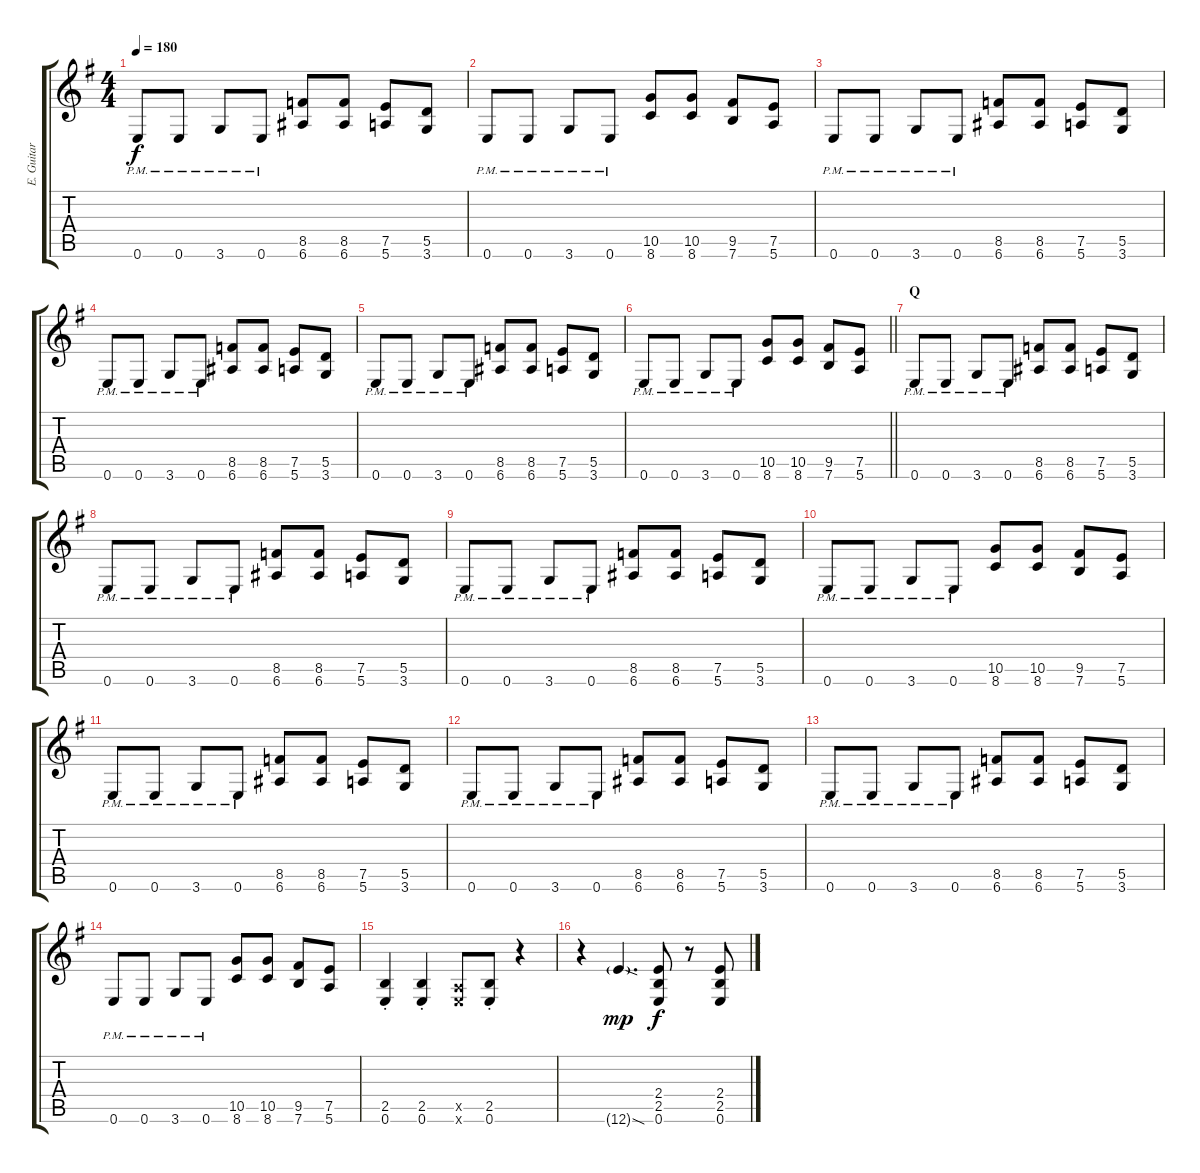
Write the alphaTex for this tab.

\track ("E. Guitar II" "E. Guitar ") {instrument overdrivenguitar}
\staff {score tabs}
\tuning (E4 B3 G3 D3 A2 E2) {hide}
\ts (4 4)
\tempo 180
\clef g2
\ks g
0.6{pm}.8{dy f} 0.6{pm}.8 3.6{pm}.8 0.6{pm}.8 (8.5 6.6).8 (8.5 6.6).8 (7.5 5.6).8 (5.5 3.6).8 |
0.6{pm}.8 0.6{pm}.8 3.6{pm}.8 0.6{pm}.8 (10.5 8.6).8 (10.5 8.6).8 (9.5 7.6).8 (7.5 5.6).8 |
0.6{pm}.8 0.6{pm}.8 3.6{pm}.8 0.6{pm}.8 (8.5 6.6).8 (8.5 6.6).8 (7.5 5.6).8 (5.5 3.6).8 |
0.6{pm}.8 0.6{pm}.8 3.6{pm}.8 0.6{pm}.8 (8.5 6.6).8 (8.5 6.6).8 (7.5 5.6).8 (5.5 3.6).8 |
0.6{pm}.8 0.6{pm}.8 3.6{pm}.8 0.6{pm}.8 (8.5 6.6).8 (8.5 6.6).8 (7.5 5.6).8 (5.5 3.6).8 |
\barLineRight lightlight
0.6{pm}.8 0.6{pm}.8 3.6{pm}.8 0.6{pm}.8 (10.5 8.6).8 (10.5 8.6).8 (9.5 7.6).8 (7.5 5.6).8 |
\section ("" "Q")
0.6{pm}.8 0.6{pm}.8 3.6{pm}.8 0.6{pm}.8 (8.5 6.6).8 (8.5 6.6).8 (7.5 5.6).8 (5.5 3.6).8 |
0.6{pm}.8 0.6{pm}.8 3.6{pm}.8 0.6{pm}.8 (8.5 6.6).8 (8.5 6.6).8 (7.5 5.6).8 (5.5 3.6).8 |
0.6{pm}.8 0.6{pm}.8 3.6{pm}.8 0.6{pm}.8 (8.5 6.6).8 (8.5 6.6).8 (7.5 5.6).8 (5.5 3.6).8 |
0.6{pm}.8 0.6{pm}.8 3.6{pm}.8 0.6{pm}.8 (10.5 8.6).8 (10.5 8.6).8 (9.5 7.6).8 (7.5 5.6).8 |
0.6{pm}.8 0.6{pm}.8 3.6{pm}.8 0.6{pm}.8 (8.5 6.6).8 (8.5 6.6).8 (7.5 5.6).8 (5.5 3.6).8 |
0.6{pm}.8 0.6{pm}.8 3.6{pm}.8 0.6{pm}.8 (8.5 6.6).8 (8.5 6.6).8 (7.5 5.6).8 (5.5 3.6).8 |
0.6{pm}.8 0.6{pm}.8 3.6{pm}.8 0.6{pm}.8 (8.5 6.6).8 (8.5 6.6).8 (7.5 5.6).8 (5.5 3.6).8 |
0.6{pm}.8 0.6{pm}.8 3.6{pm}.8 0.6{pm}.8 (10.5 8.6).8 (10.5 8.6).8 (9.5 7.6).8 (7.5 5.6).8 |
(2.5{st} 0.6{st}).4 (2.5{st} 0.6{st}).4 (0.5{x} 0.6{x}).8 (2.5{st} 0.6{st}).8 r.4 |
r.4 12.6{sod g}.4{d dy mp} (2.4 2.5 0.6).8{dy f} r.8 (2.4 2.5 0.6).8
